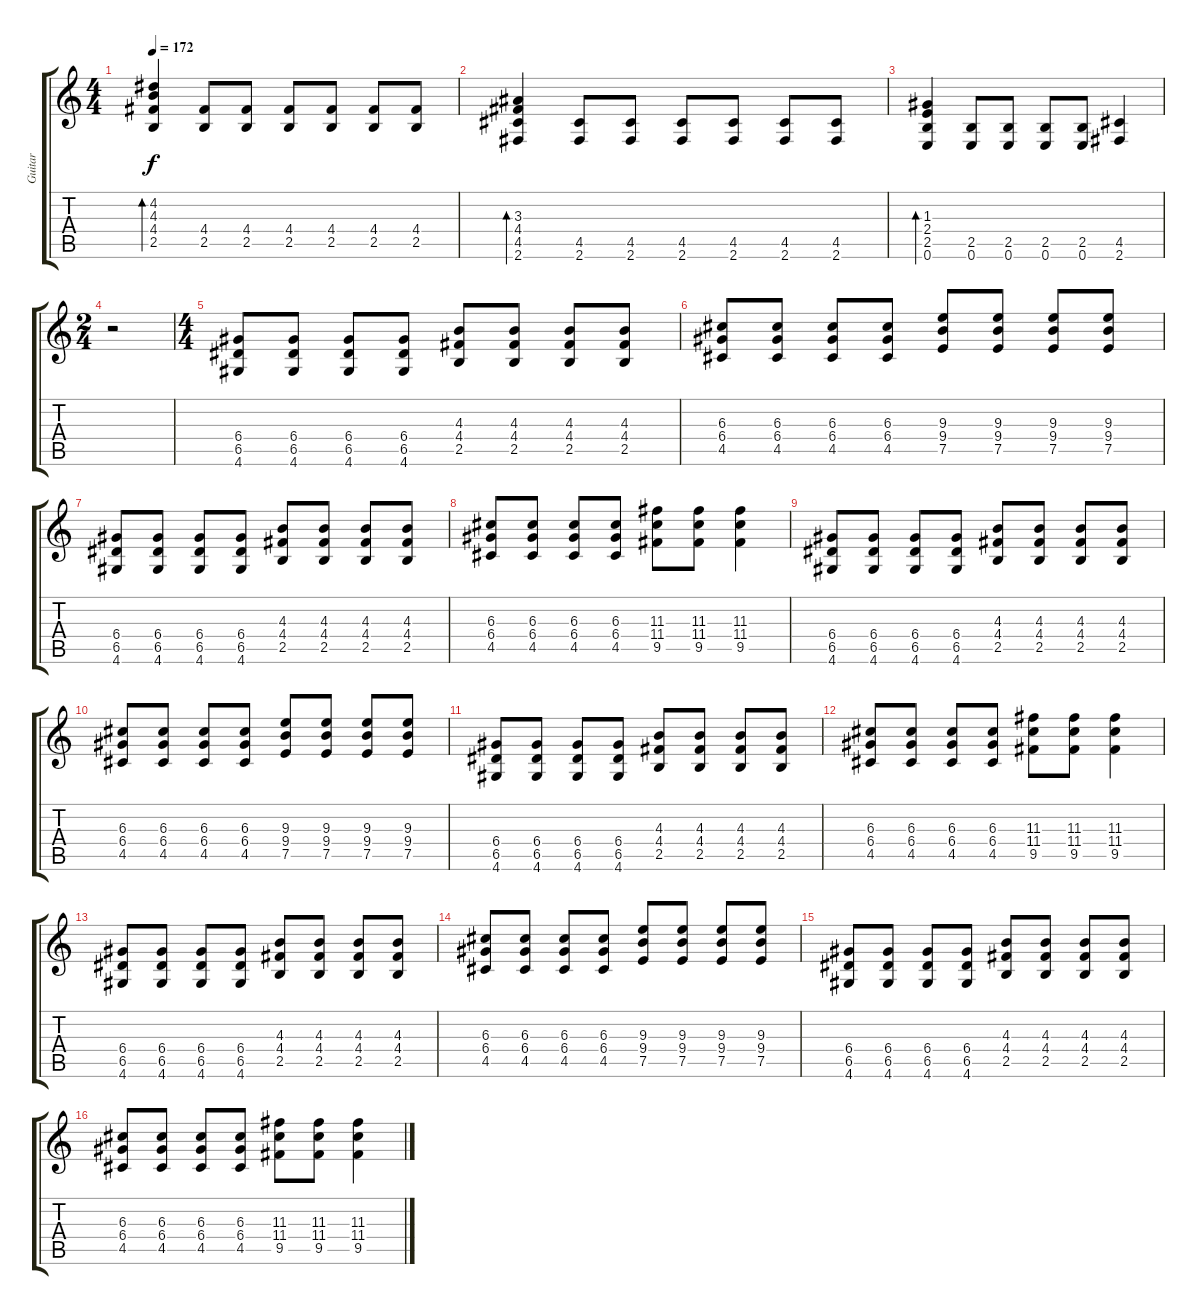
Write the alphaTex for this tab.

\track ("Guitar" "Guitar") {instrument distortionguitar}
\staff {score tabs}
\tuning (E4 B3 G3 D3 A2 E2) {hide}
\ts (4 4)
\tempo 172
\clef g2
\ks c
(4.2 4.3 4.4 2.5).4{bd 120 dy f} (4.4 2.5).8 (4.4 2.5).8 (4.4 2.5).8 (4.4 2.5).8 (4.4 2.5).8 (4.4 2.5).8 |
(3.3 4.4 4.5 2.6).4{bd 120} (4.5 2.6).8 (4.5 2.6).8 (4.5 2.6).8 (4.5 2.6).8 (4.5 2.6).8 (4.5 2.6).8 |
(1.3 2.4 2.5 0.6).4{bd 120} (2.5 0.6).8 (2.5 0.6).8 (2.5 0.6).8 (2.5 0.6).8 (4.5 2.6).4 |
\ts (2 4)
r.2 |
\ts (4 4)
(6.4 6.5 4.6).8 (6.4 6.5 4.6).8 (6.4 6.5 4.6).8 (6.4 6.5 4.6).8 (4.3 4.4 2.5).8 (4.3 4.4 2.5).8 (4.3 4.4 2.5).8 (4.3 4.4 2.5).8 |
(6.3 6.4 4.5).8 (6.3 6.4 4.5).8 (6.3 6.4 4.5).8 (6.3 6.4 4.5).8 (9.3 9.4 7.5).8 (9.3 9.4 7.5).8 (9.3 9.4 7.5).8 (9.3 9.4 7.5).8 |
(6.4 6.5 4.6).8 (6.4 6.5 4.6).8 (6.4 6.5 4.6).8 (6.4 6.5 4.6).8 (4.3 4.4 2.5).8 (4.3 4.4 2.5).8 (4.3 4.4 2.5).8 (4.3 4.4 2.5).8 |
(6.3 6.4 4.5).8 (6.3 6.4 4.5).8 (6.3 6.4 4.5).8 (6.3 6.4 4.5).8 (11.3 11.4 9.5).8 (11.3 11.4 9.5).8 (11.3 11.4 9.5).4 |
(6.4 6.5 4.6).8 (6.4 6.5 4.6).8 (6.4 6.5 4.6).8 (6.4 6.5 4.6).8 (4.3 4.4 2.5).8 (4.3 4.4 2.5).8 (4.3 4.4 2.5).8 (4.3 4.4 2.5).8 |
(6.3 6.4 4.5).8 (6.3 6.4 4.5).8 (6.3 6.4 4.5).8 (6.3 6.4 4.5).8 (9.3 9.4 7.5).8 (9.3 9.4 7.5).8 (9.3 9.4 7.5).8 (9.3 9.4 7.5).8 |
(6.4 6.5 4.6).8 (6.4 6.5 4.6).8 (6.4 6.5 4.6).8 (6.4 6.5 4.6).8 (4.3 4.4 2.5).8 (4.3 4.4 2.5).8 (4.3 4.4 2.5).8 (4.3 4.4 2.5).8 |
(6.3 6.4 4.5).8 (6.3 6.4 4.5).8 (6.3 6.4 4.5).8 (6.3 6.4 4.5).8 (11.3 11.4 9.5).8 (11.3 11.4 9.5).8 (11.3 11.4 9.5).4 |
(6.4 6.5 4.6).8 (6.4 6.5 4.6).8 (6.4 6.5 4.6).8 (6.4 6.5 4.6).8 (4.3 4.4 2.5).8 (4.3 4.4 2.5).8 (4.3 4.4 2.5).8 (4.3 4.4 2.5).8 |
(6.3 6.4 4.5).8 (6.3 6.4 4.5).8 (6.3 6.4 4.5).8 (6.3 6.4 4.5).8 (9.3 9.4 7.5).8 (9.3 9.4 7.5).8 (9.3 9.4 7.5).8 (9.3 9.4 7.5).8 |
(6.4 6.5 4.6).8 (6.4 6.5 4.6).8 (6.4 6.5 4.6).8 (6.4 6.5 4.6).8 (4.3 4.4 2.5).8 (4.3 4.4 2.5).8 (4.3 4.4 2.5).8 (4.3 4.4 2.5).8 |
(6.3 6.4 4.5).8 (6.3 6.4 4.5).8 (6.3 6.4 4.5).8 (6.3 6.4 4.5).8 (11.3 11.4 9.5).8 (11.3 11.4 9.5).8 (11.3 11.4 9.5).4
